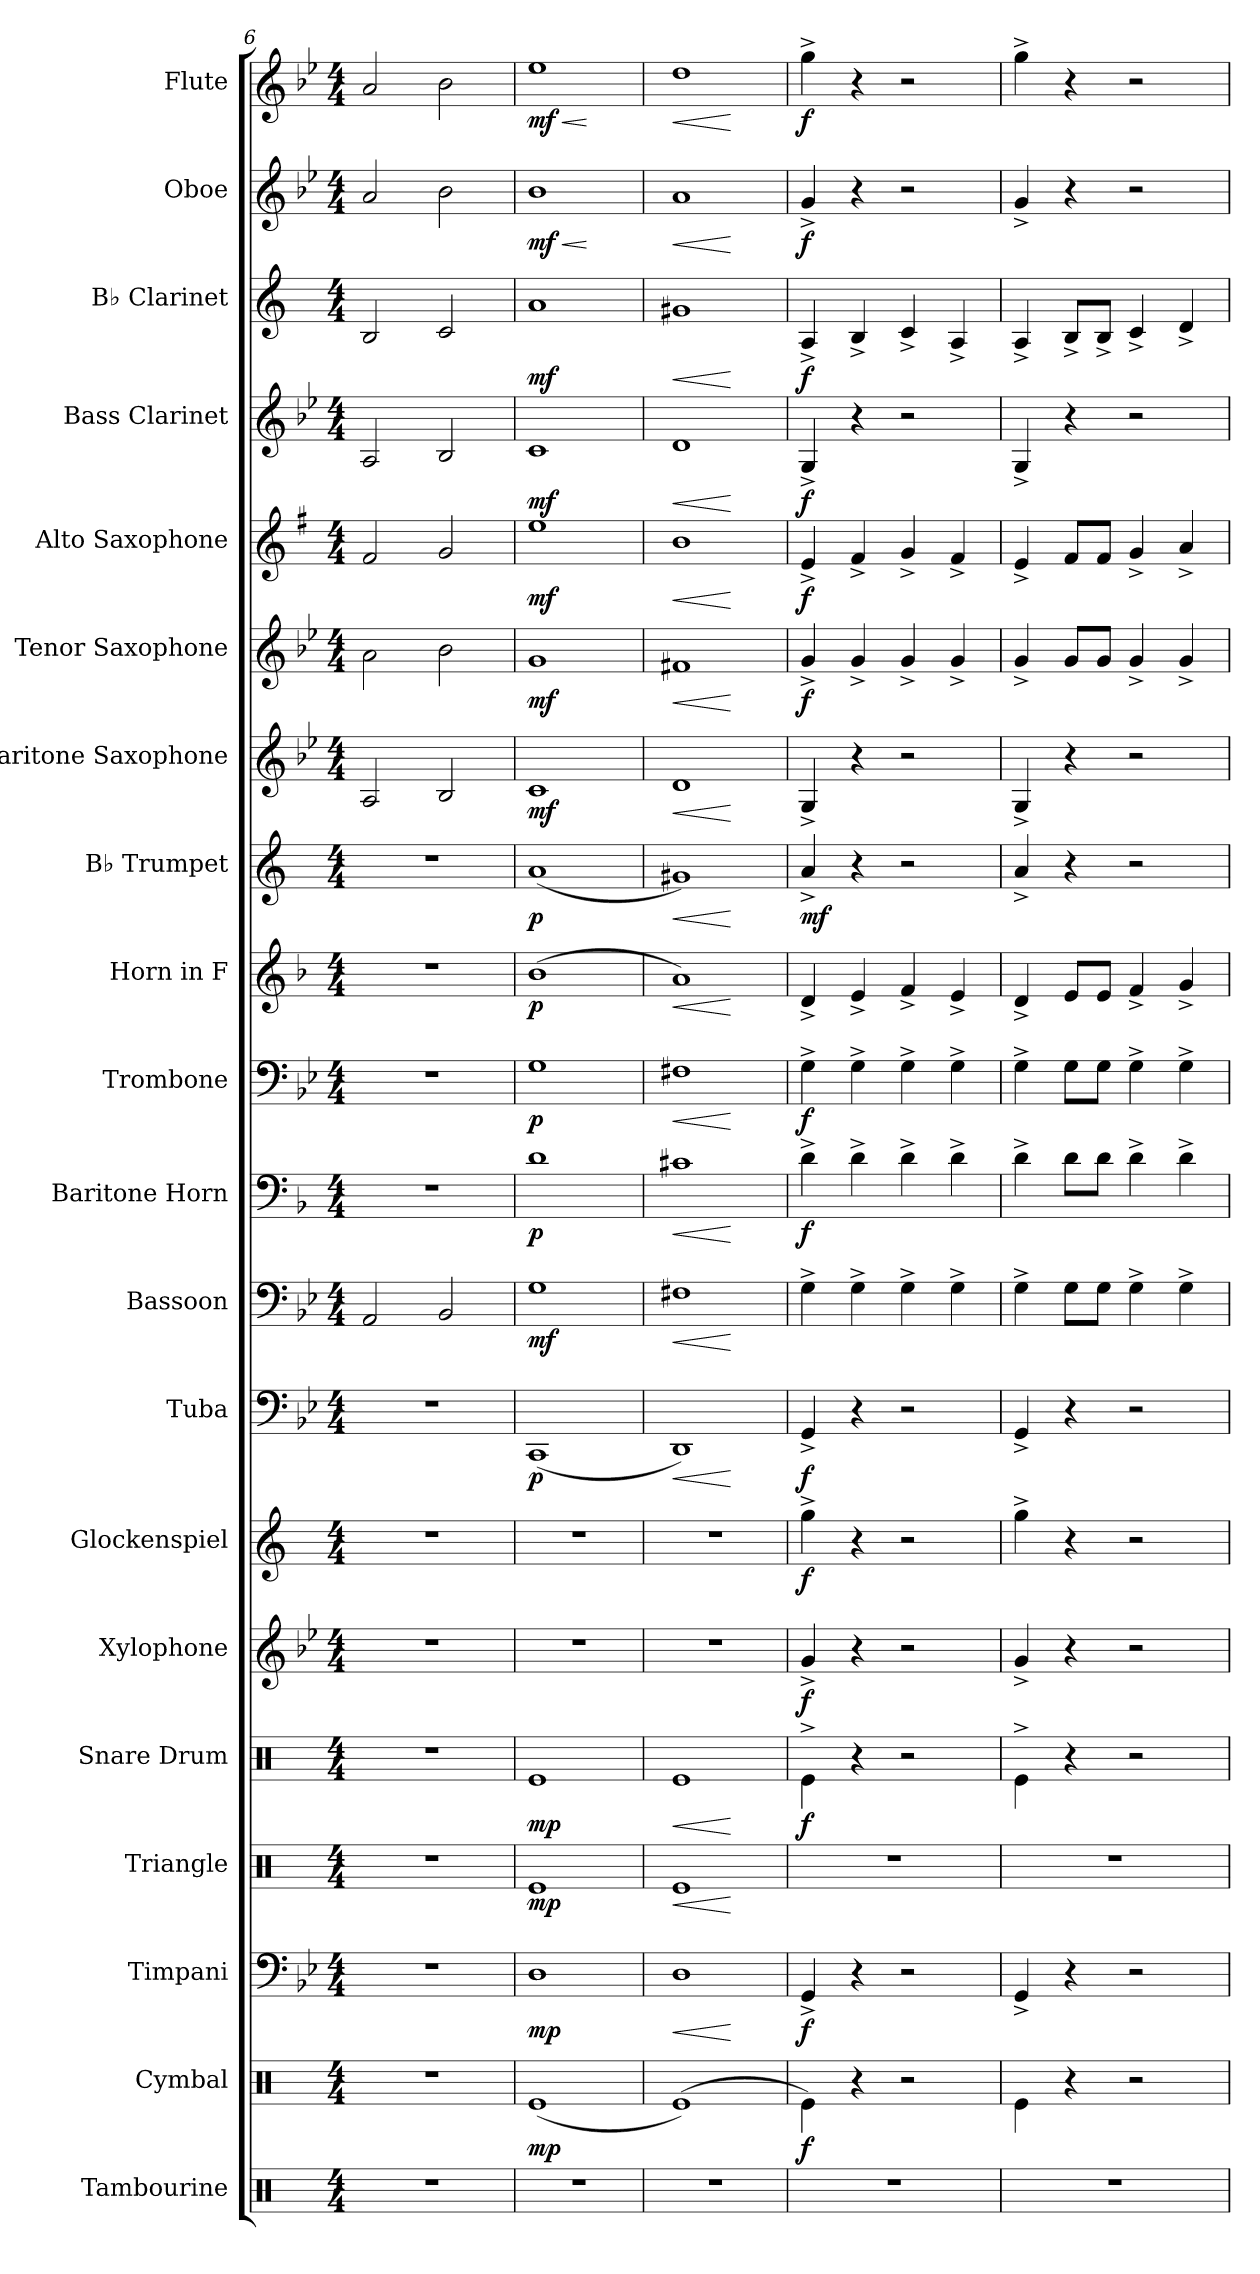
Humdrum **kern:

**kern	**kern	**dynam	**kern	**dynam	**kern	**dynam	**kern	**dynam	**kern	**dynam	**kern	**dynam	**kern	**dynam	**kern	**dynam	**kern	**dynam	**kern	**dynam	**kern	**dynam	**kern	**dynam	**kern	**dynam	**kern	**dynam	**kern	**dynam	**kern	**dynam	**kern	**dynam	**kern	**dynam	**kern	**dynam
*part20	*part19	*part19	*part18	*part18	*part17	*part17	*part16	*part16	*part15	*part15	*part14	*part14	*part13	*part13	*part12	*part12	*part11	*part11	*part10	*part10	*part9	*part9	*part8	*part8	*part7	*part7	*part6	*part6	*part5	*part5	*part4	*part4	*part3	*part3	*part2	*part2	*part1	*part1
*staff20	*staff19	*staff19	*staff18	*staff18	*staff17	*staff17	*staff16	*staff16	*staff15	*staff15	*staff14	*staff14	*staff13	*staff13	*staff12	*staff12	*staff11	*staff11	*staff10	*staff10	*staff9	*staff9	*staff8	*staff8	*staff7	*staff7	*staff6	*staff6	*staff5	*staff5	*staff4	*staff4	*staff3	*staff3	*staff2	*staff2	*staff1	*staff1
*I"Tambourine	*I"Cymbal	*	*I"Timpani	*	*I"Triangle	*	*I"Snare Drum	*	*I"Xylophone	*	*I"Glockenspiel	*	*I"Tuba	*	*I"Bassoon	*	*I"Baritone Horn	*	*I"Trombone	*	*I"Horn in F	*	*I"B♭ Trumpet	*	*I"Baritone Saxophone	*	*I"Tenor Saxophone	*	*I"Alto Saxophone	*	*I"Bass Clarinet	*	*I"B♭ Clarinet	*	*I"Oboe	*	*I"Flute	*
*I'Tamb.	*I'Cym.	*	*I'Timp.	*	*I'Trgl.	*	*I'Sn. Dr.	*	*I'Xyl.	*	*I'Glk.	*	*I'Tba.	*	*I'Bsn.	*	*I'Bar. Hn.	*	*I'Tbn.	*	*	*	*I'B♭ Tpt.	*	*I'Bar. Sax.	*	*I'T. Sax.	*	*I'A. Sax.	*	*I'B. Cl.	*	*I'B♭ Cl.	*	*I'Ob.	*	*I'Fl.	*
*clefX	*clefX	*	*clefF4	*	*clefX	*	*clefX	*	*clefG2	*	*clefG2	*	*clefF4	*	*clefF4	*	*clefF4	*	*clefF4	*	*clefG2	*	*clefG2	*	*clefG2	*	*clefG2	*	*clefG2	*	*clefG2	*	*clefG2	*	*clefG2	*	*clefG2	*
*	*	*	*	*	*	*	*	*	*ITrd-7c-12	*	*ITrd-14c-24	*	*	*	*	*	*ITrd4c7	*	*	*	*ITrd4c7	*	*ITrd1c2	*	*ITrd12c21	*	*ITrd8c14	*	*ITrd5c9	*	*ITrd8c14	*	*ITrd1c2	*	*	*	*	*
*k[]	*k[]	*	*k[b-e-]	*	*k[]	*	*k[]	*	*k[b-e-]	*	*k[]	*	*k[b-e-]	*	*k[b-e-]	*	*k[b-e-]	*	*k[b-e-]	*	*k[b-e-]	*	*k[b-e-]	*	*k[b-e-]	*	*k[b-e-]	*	*k[b-e-]	*	*k[b-e-]	*	*k[b-e-]	*	*k[b-e-]	*	*k[b-e-]	*
*M4/4	*M4/4	*	*M4/4	*	*M4/4	*	*M4/4	*	*M4/4	*	*M4/4	*	*M4/4	*	*M4/4	*	*M4/4	*	*M4/4	*	*M4/4	*	*M4/4	*	*M4/4	*	*M4/4	*	*M4/4	*	*M4/4	*	*M4/4	*	*M4/4	*	*M4/4	*
=6	=6	=6	=6	=6	=6	=6	=6	=6	=6	=6	=6	=6	=6	=6	=6	=6	=6	=6	=6	=6	=6	=6	=6	=6	=6	=6	=6	=6	=6	=6	=6	=6	=6	=6	=6	=6	=6	=6
1r	1r	.	1r	.	1r	.	1r	.	1r	.	1r	.	1r	.	2AA/	.	1r	.	1r	.	1r	.	1r	.	2AA/	.	2A\	.	2A/	.	2AA/	.	2A/	.	2a/	.	2a/	.
.	.	.	.	.	.	.	.	.	.	.	.	.	.	.	2BB-/	.	.	.	.	.	.	.	.	.	2BB-/	.	2B-\	.	2B-/	.	2BB-/	.	2B-/	.	2b-\	.	2b-\	.
=7	=7	=7	=7	=7	=7	=7	=7	=7	=7	=7	=7	=7	=7	=7	=7	=7	=7	=7	=7	=7	=7	=7	=7	=7	=7	=7	=7	=7	=7	=7	=7	=7	=7	=7	=7	=7	=7	=7
!	!	!LO:DY:b	!	!LO:DY:b	!	!LO:DY:b	!	!LO:DY:b	!	!	!	!	!	!LO:DY:b	!	!LO:DY:b	!	!LO:DY:b	!	!LO:DY:b	!	!LO:DY:b	!	!LO:DY:b	!	!LO:DY:b	!	!LO:DY:b	!	!LO:DY:b	!	!LO:DY:b	!	!LO:DY:b	!	!LO:HP:b	!	!LO:HP:b
!	!	!	!	!	!	!	!	!	!	!	!	!	!	!	!	!	!	!	!	!	!	!	!	!	!	!	!	!	!	!	!	!	!	!	!	!LO:DY:n=1:b	!	!LO:DY:n=1:b
1r	(1Re	mp	1D	mp	1Re	mp	1Re	mp	1r	.	1r	.	(1CC	p	1G	mf	1G	p	1G	p	(1e-	p	(1g	p	1C	mf	1G	mf	1g	mf	1C	mf	1g	mf	1b-	< mf	1ee-	< mf
.	.	.	.	.	.	.	.	.	.	.	.	.	.	.	.	.	.	.	.	.	.	.	.	.	.	.	.	.	.	.	.	.	.	.	.	[	.	[
=8	=8	=8	=8	=8	=8	=8	=8	=8	=8	=8	=8	=8	=8	=8	=8	=8	=8	=8	=8	=8	=8	=8	=8	=8	=8	=8	=8	=8	=8	=8	=8	=8	=8	=8	=8	=8	=8	=8
!	!	!	!	!LO:HP:b	!	!LO:HP:b	!	!LO:HP:b	!	!	!	!	!	!LO:HP:b	!	!LO:HP:b	!	!LO:HP:b	!	!LO:HP:b	!	!LO:HP:b	!	!LO:HP:b	!	!LO:HP:b	!	!LO:HP:b	!	!LO:HP:b	!	!LO:HP:b	!	!LO:HP:b	!	!LO:HP:b	!	!LO:HP:b
1r	(1Re)	.	1D	<	1Re	<	1Re	<	1r	.	1r	.	1DD)	<	1F#X	<	1F#X	<	1F#X	<	1d)	<	1f#X)	<	1D	<	1F#X	<	1d	<	1D	<	1f#X	<	1a	<	1dd	<
.	.	.	.	[	.	[	.	[	.	.	.	.	.	[	.	[	.	[	.	[	.	[	.	[	.	[	.	[	.	[	.	[	.	[	.	[	.	[
=9	=9	=9	=9	=9	=9	=9	=9	=9	=9	=9	=9	=9	=9	=9	=9	=9	=9	=9	=9	=9	=9	=9	=9	=9	=9	=9	=9	=9	=9	=9	=9	=9	=9	=9	=9	=9	=9	=9
*	*	*	*	*	*	*	*	*	*	*	*	*	*	*	*	*	*	*	*	*	*	*	*	*	*	*	*	*	*	*	*	*	*	*	*	*	*MM140	*
!	!	!LO:DY:b	!	!LO:DY:b	!	!	!	!LO:DY:b	!	!LO:DY:b	!	!LO:DY:b	!	!LO:DY:b	!	!	!	!LO:DY:b	!	!LO:DY:b	!	!	!	!LO:DY:b	!	!	!	!LO:DY:b	!	!LO:DY:b	!	!LO:DY:b	!	!LO:DY:b	!	!LO:DY:b	!	!LO:DY:b
1r	4Re\)	f	4GG^/	f	1r	.	4Re^\	f	4gg^/	f	4gggg^\	f	4GG^/	f	4G^\	.	4G^\	f	4G^\	f	4G^/	.	4g^/	mf	4GG^/	.	4G^/	f	4G^/	f	4GG^/	f	4G^/	f	4g^/	f	4gg^\	f
.	4r	.	4r	.	.	.	4r	.	4r	.	4r	.	4r	.	4G^\	.	4G^\	.	4G^\	.	4A^/	.	4r	.	4r	.	4G^/	.	4A^/	.	4r	.	4A^/	.	4r	.	4r	.
.	2r	.	2r	.	.	.	2r	.	2r	.	2r	.	2r	.	4G^\	.	4G^\	.	4G^\	.	4B-^/	.	2r	.	2r	.	4G^/	.	4B-^/	.	2r	.	4B-^/	.	2r	.	2r	.
.	.	.	.	.	.	.	.	.	.	.	.	.	.	.	4G^\	.	4G^\	.	4G^\	.	4A^/	.	.	.	.	.	4G^/	.	4A^/	.	.	.	4G^/	.	.	.	.	.
=10	=10	=10	=10	=10	=10	=10	=10	=10	=10	=10	=10	=10	=10	=10	=10	=10	=10	=10	=10	=10	=10	=10	=10	=10	=10	=10	=10	=10	=10	=10	=10	=10	=10	=10	=10	=10	=10	=10
1r	4Re\	.	4GG^/	.	1r	.	4Re^\	.	4gg^/	.	4gggg^\	.	4GG^/	.	4G^\	.	4G^\	.	4G^\	.	4G^/	.	4g^/	.	4GG^/	.	4G^/	.	4G^/	.	4GG^/	.	4G^/	.	4g^/	.	4gg^\	.
.	4r	.	4r	.	.	.	4r	.	4r	.	4r	.	4r	.	8G\L	.	8G\L	.	8G\L	.	8A/L	.	4r	.	4r	.	8G/L	.	8A/L	.	4r	.	8A^/L	.	4r	.	4r	.
.	.	.	.	.	.	.	.	.	.	.	.	.	.	.	8G\J	.	8G\J	.	8G\J	.	8A/J	.	.	.	.	.	8G/J	.	8A/J	.	.	.	8A^/J	.	.	.	.	.
.	2r	.	2r	.	.	.	2r	.	2r	.	2r	.	2r	.	4G^\	.	4G^\	.	4G^\	.	4B-^/	.	2r	.	2r	.	4G^/	.	4B-^/	.	2r	.	4B-^/	.	2r	.	2r	.
.	.	.	.	.	.	.	.	.	.	.	.	.	.	.	4G^\	.	4G^\	.	4G^\	.	4c^/	.	.	.	.	.	4G^/	.	4c^/	.	.	.	4c^/	.	.	.	.	.
=	=	=	=	=	=	=	=	=	=	=	=	=	=	=	=	=	=	=	=	=	=	=	=	=	=	=	=	=	=	=	=	=	=	=	=	=	=	=
*-	*-	*-	*-	*-	*-	*-	*-	*-	*-	*-	*-	*-	*-	*-	*-	*-	*-	*-	*-	*-	*-	*-	*-	*-	*-	*-	*-	*-	*-	*-	*-	*-	*-	*-	*-	*-	*-	*-
